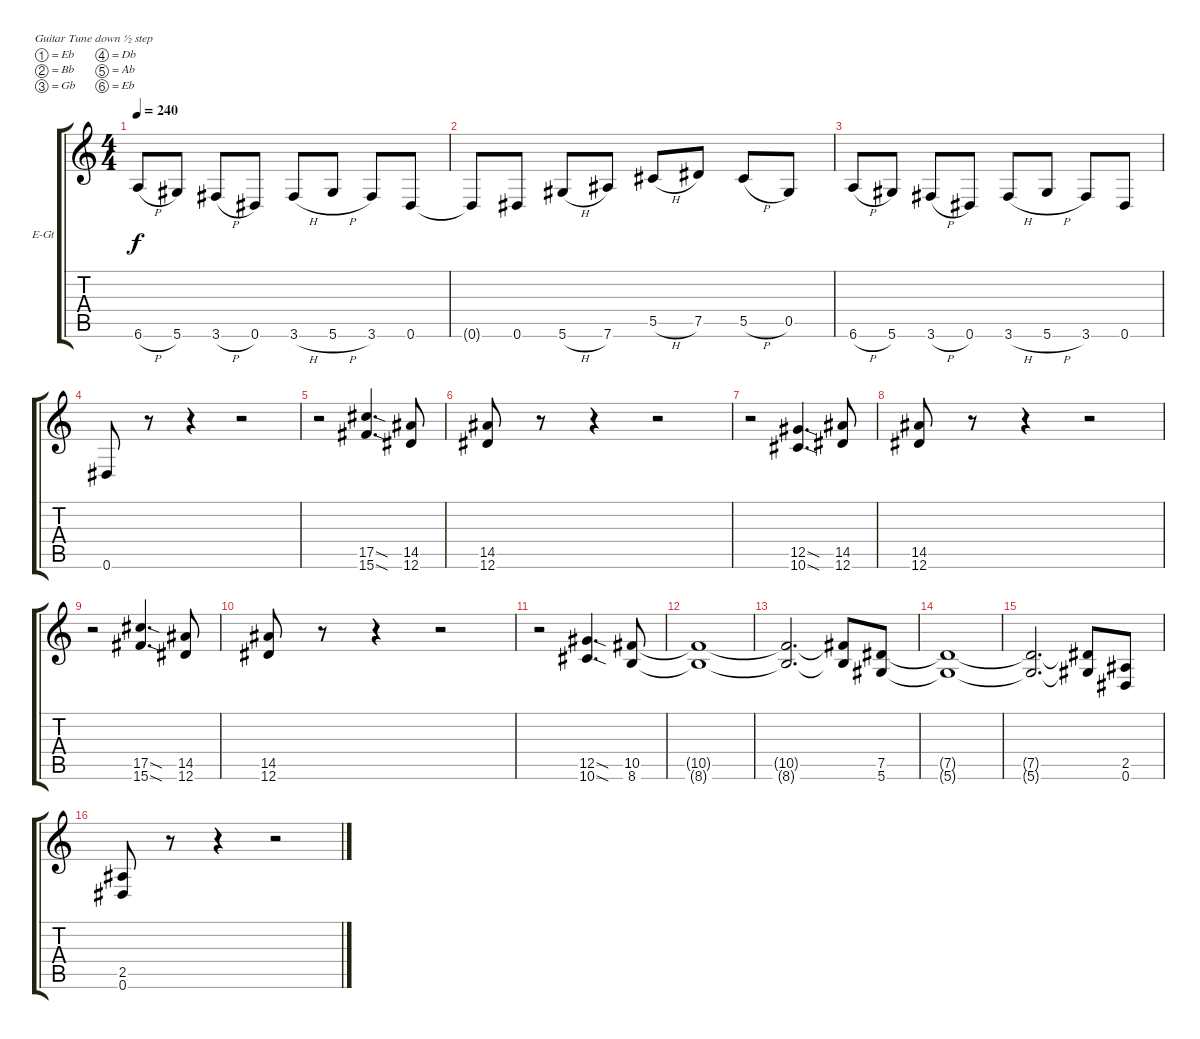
\defaultSystemsLayout 4
\bracketExtendMode groupsimilarinstruments
\firstSystemTrackNameOrientation horizontal
\otherSystemsTrackNameOrientation horizontal
\track ("Electric Guitar" "E-Gt") {instrument distortionguitar}
\staff {score tabs}
\tuning (Eb4 Bb3 Gb3 Db3 Ab2 Eb2)
\ts (4 4)
\tempo 240
\clef g2
\scale
0.333333
\ks c
6.6{h}.8{dy f} 5.6.8 3.6{h}.8 0.6.8 3.6{h}.8 5.6{h}.8 3.6.8 0.6.8 |
\scale
0.333333 0.6{t}.8 0.6.8 5.6{h}.8 7.6.8 5.5{h}.8 7.5.8 5.5{h}.8 0.5.8 |
\scale
0.333333 6.6{h}.8 5.6.8 3.6{h}.8 0.6.8 3.6{h}.8 5.6{h}.8 3.6.8 0.6.8 |
\scale
0.333333 0.6.8 r.8 r.4 r.2 |
\scale
0.333333 r.2 (15.6{sod} 17.5{sod}).4{d} (12.6 14.5).8 |
\scale
0.362745 (12.6 14.5).8 r.8 r.4 r.2 |
\scale
0.333333 r.2 (10.6{sod} 12.5{sod}).4{d} (12.6 14.5).8 |
(12.6 14.5).8 r.8 r.4 r.2 |
r.2 (15.6{sod} 17.5{sod}).4{d} (12.6 14.5).8 |
\scale
0.303922 (12.6 14.5).8 r.8 r.4 r.2 |
\scale
0.333333 r.2 (10.6{sod} 12.5{sod}).4{d} (8.6 10.5).8 |
\scale
0.333333 (8.6{t} 10.5{t}).1 |
\scale
0.333333 (8.6{t} 10.5{t}).2{d} (8.6{t} 10.5{t}).8 (5.6 7.5).8 |
\scale
0.333333 (7.5{t} 5.6{t}).1 |
\scale
0.333333 (5.6{t} 7.5{t}).2{d} (7.5{t} 5.6{t}).8 (0.6 2.5).8 |
\scale
0.333333 (2.5 0.6).8 r.8 r.4 r.2
